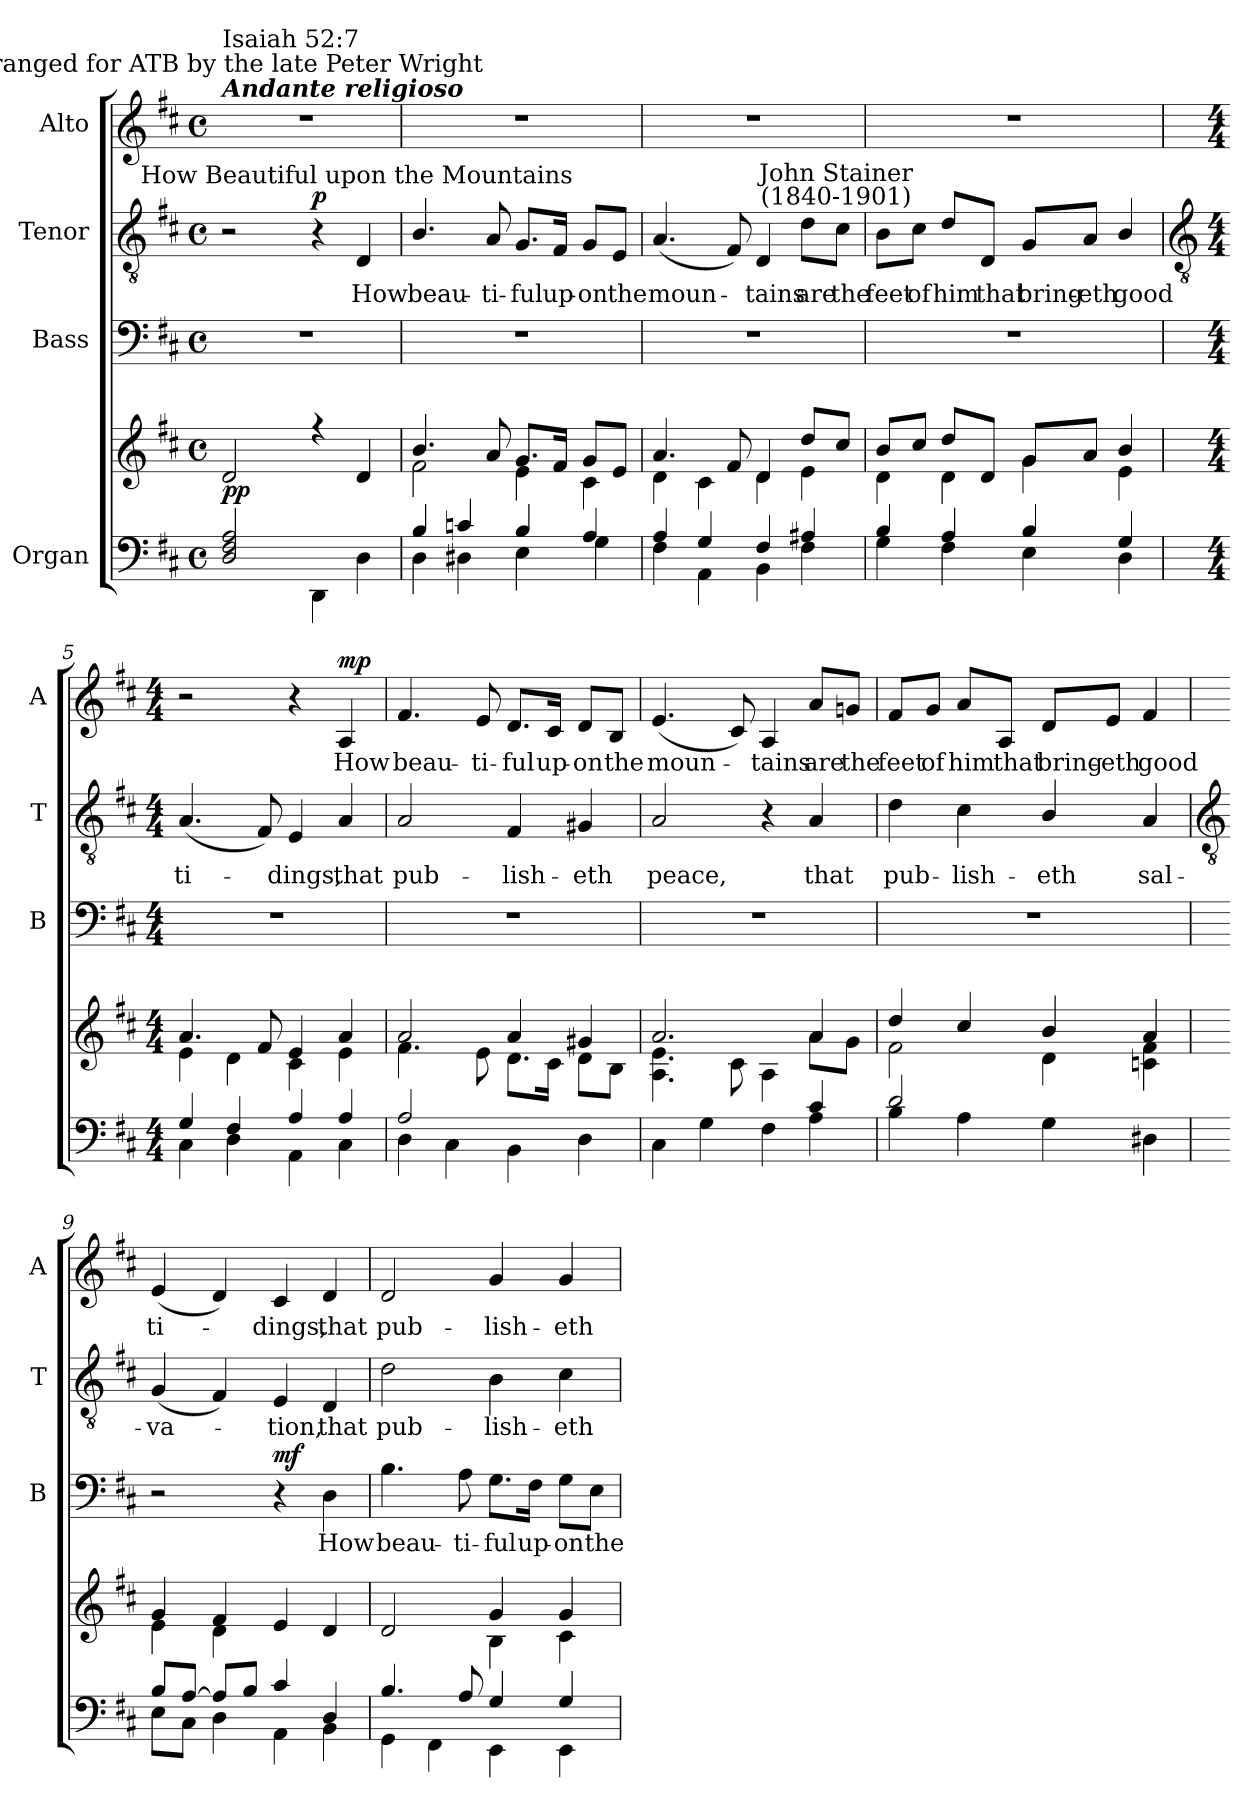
**kern	**kern	**dynam	**kern	**text	**dynam	**kern	**text	**dynam	**kern	**text	**dynam
*part4	*part4	*part4	*part3	*part3	*part3	*part2	*part2	*part2	*part1	*part1	*part1
*staff5	*staff4	*staff4/5	*staff3	*staff3	*staff3	*staff2	*staff2	*staff2	*staff1	*staff1	*staff1
*I"Organ	*	*	*I"Bass	*	*	*I"Tenor	*	*	*I"Alto	*	*
*	*	*	*I'B	*	*	*I'T	*	*	*I'A	*	*
*clefF4	*clefG2	*	*clefF4	*	*	*clefGv2	*	*	*clefG2	*	*
*k[f#c#]	*k[f#c#]	*	*k[f#c#]	*	*	*k[f#c#]	*	*	*k[f#c#]	*	*
*D:	*D:	*	*D:	*	*	*D:	*	*	*D:	*	*
*M4/4	*M4/4	*	*M4/4	*	*	*M4/4	*	*	*M4/4	*	*
*met(c)	*met(c)	*	*met(c)	*	*	*met(c)	*	*	*met(c)	*	*
*MM138	*MM138	*	*MM138	*	*	*MM138	*	*	*MM138	*	*
=1	=1	=1	=1	=1	=1	=1	=1	=1	=1	=1	=1
*^	*^	*	*	*	*	*	*	*	*	*	*
!	!	!	!	!	!	!	!	!	!	!	!LO:TX:a:Bi:t=Andante religioso	!	!
!	!	!	!	!	!	!	!	!	!	!	!LO:TX:a:cj:t=Arranged for ATB by the late Peter Wright	!	!
!	!	!	!	!	!	!	!	!	!	!	!LO:TX:a:t=Isaiah 52&colon;7	!	!
!	!	!	!	!LO:DY:b	!	!	!	!	!	!	!	!	!
2D/ 2F#/ 2A/	4ryy	2d/	1ryy	pp	1r	.	.	2r	.	.	1r	.	.
.	4ryy	.	.	.	.	.	.	.	.	.	.	.	.
!	!	!	!	!	!	!	!	!	!	!LO:DY:b	!	!	!
4ryy	4DD\	4r	.	.	.	.	.	4r	.	p	.	.	.
!	!	!	!	!	!	!	!	!LO:TX:a:cj:t=How Beautiful upon the Mountains	!	!	!	!	!
!	!	!	!	!	!	!	!	!	!LO:LY:b	!	!	!	!
4ryy	4D\	4d/	.	.	.	.	.	4D	How	.	.	.	.
=2	=2	=2	=2	=2	=2	=2	=2	=2	=2	=2	=2	=2	=2
!	!	!	!	!	!	!	!	!	!LO:LY:b	!	!	!	!
4B/	4D\	4.b/	2f#\	.	1r	.	.	4.B/	beau-	.	1r	.	.
4cn/	4D#X\	.	.	.	.	.	.	.	.	.	.	.	.
!	!	!	!	!	!	!	!	!	!LO:LY:b	!	!	!	!
.	.	8a/	.	.	.	.	.	8A	-ti-	.	.	.	.
!	!	!	!	!	!	!	!	!	!LO:LY:b	!	!	!	!
4B/	4E\	8.g/L	4e\	.	.	.	.	8.G/L	-ful	.	.	.	.
!	!	!	!	!	!	!	!	!	!LO:LY:b	!	!	!	!
.	.	16f#/J	.	.	.	.	.	16F#/Jk	up-	.	.	.	.
!	!	!	!	!	!	!	!	!	!LO:LY:b	!	!	!	!
4A/	4G\	8g/L	4c#\	.	.	.	.	8G/L	-on	.	.	.	.
!	!	!	!	!	!	!	!	!	!LO:LY:b	!	!	!	!
.	.	8e/J	.	.	.	.	.	8E/J	the	.	.	.	.
=3	=3	=3	=3	=3	=3	=3	=3	=3	=3	=3	=3	=3	=3
!	!	!	!	!	!	!	!	!	!LO:LY:b	!	!	!	!
4A/	4F#\	4.a/	4d\	.	1r	.	.	(<4.A	moun-	.	1r	.	.
4G/	4AA\	.	4c#\	.	.	.	.	.	.	.	.	.	.
.	.	8f#/	.	.	.	.	.	8F#)	.	.	.	.	.
!	!	!	!	!	!	!	!	!	!LO:LY:b	!	!	!	!
4F#/	4BB\	4d/	4d\	.	.	.	.	4D	tains	.	.	.	.
!	!	!	!	!	!	!	!	!	!LO:LY:b	!	!	!	!
4A#X/	4F#\	8dd/L	4e\	.	.	.	.	8d\L	are	.	.	.	.
!	!	!	!	!	!	!	!	!LO:TX:a:cj:t=John Stainer\n(1840-1901)	!	!	!	!	!
!	!	!	!	!	!	!	!	!	!LO:LY:b	!	!	!	!
.	.	8cc#/J	.	.	.	.	.	8c#\J	the	.	.	.	.
=4	=4	=4	=4	=4	=4	=4	=4	=4	=4	=4	=4	=4	=4
!	!	!	!	!	!	!	!	!	!LO:LY:b	!	!	!	!
4B/	4G\	8b/L	4d\	.	1r	.	.	8B\L	feet	.	1r	.	.
!	!	!	!	!	!	!	!	!	!LO:LY:b	!	!	!	!
.	.	8cc#/J	.	.	.	.	.	8c#\J	of	.	.	.	.
!	!	!	!	!	!	!	!	!	!LO:LY:b	!	!	!	!
4A/	4F#\	8dd/L	4d\	.	.	.	.	8d/L	him	.	.	.	.
!	!	!	!	!	!	!	!	!	!LO:LY:b	!	!	!	!
.	.	8d/J	.	.	.	.	.	8D/J	that	.	.	.	.
!	!	!	!	!	!	!	!	!	!LO:LY:b	!	!	!	!
4B/	4E\	8g/L	4g\	.	.	.	.	8G/L	bring-	.	.	.	.
!	!	!	!	!	!	!	!	!	!LO:LY:b	!	!	!	!
.	.	8a/J	.	.	.	.	.	8A/J	-eth	.	.	.	.
!	!	!	!	!	!	!	!	!	!LO:LY:b	!	!	!	!
4G/	4D\	4b/	4e\	.	.	.	.	4B/	good	.	.	.	.
!!LO:LB:g=z
=5	=5	=5	=5	=5	=5	=5	=5	=5	=5	=5	=5	=5	=5
*	*	*	*	*	*	*	*	*clefGv2	*	*	*	*	*
*M4/4	*	*M4/4	*	*	*M4/4	*	*	*M4/4	*	*	*M4/4	*	*
!	!	!	!	!	!	!	!	!	!LO:LY:b	!	!	!	!
4G/	4C#\	4.a/	4e\	.	1r	.	.	(<4.A	ti-	.	2r	.	.
4F#/	4D\	.	4d\	.	.	.	.	.	.	.	.	.	.
.	.	8f#/	.	.	.	.	.	8F#)	.	.	.	.	.
!	!	!	!	!	!	!	!	!	!LO:LY:b	!	!	!	!
4A/	4AA\	4e/	4c#\	.	.	.	.	4E	dings,	.	4r	.	.
!	!	!	!	!	!	!	!	!	!LO:LY:b	!	!	!LO:LY:b	!LO:DY:b
4A/	4C#\	4a/	4e\	.	.	.	.	4A	that	.	4A	How	mp
=6	=6	=6	=6	=6	=6	=6	=6	=6	=6	=6	=6	=6	=6
!	!	!	!	!	!	!	!	!	!LO:LY:b	!	!	!LO:LY:b	!
2A/	4D\	2a/	4.f#\	.	1r	.	.	2A	pub-	.	4.f#	beau-	.
.	4C#\	.	.	.	.	.	.	.	.	.	.	.	.
!	!	!	!	!	!	!	!	!	!	!	!	!LO:LY:b	!
.	.	.	8e\	.	.	.	.	.	.	.	8e	-ti-	.
!	!	!	!	!	!	!	!	!	!LO:LY:b	!	!	!LO:LY:b	!
4ryy	4BB\	4a/	8.d\L	.	.	.	.	4F#	-lish-	.	8.d/L	-ful	.
!	!	!	!	!	!	!	!	!	!	!	!	!LO:LY:b	!
.	.	.	16c#\J	.	.	.	.	.	.	.	16c#/Jk	up-	.
!	!	!	!	!	!	!	!	!	!LO:LY:b	!	!	!LO:LY:b	!
4ryy	4D\	4g#X/	8d\L	.	.	.	.	4G#X	-eth	.	8d/L	-on	.
!	!	!	!	!	!	!	!	!	!	!	!	!LO:LY:b	!
.	.	.	8B\J	.	.	.	.	.	.	.	8B/J	the	.
=7	=7	=7	=7	=7	=7	=7	=7	=7	=7	=7	=7	=7	=7
!	!	!	!	!	!	!	!	!	!LO:LY:b	!	!	!LO:LY:b	!
4ryy	4C#\	2.a/	4.A\ 4.e\	.	1r	.	.	2A	peace,	.	(<4.e	moun-	.
4ryy	4G\	.	.	.	.	.	.	.	.	.	.	.	.
.	.	.	8c#\	.	.	.	.	.	.	.	8c#)	.	.
!	!	!	!	!	!	!	!	!	!	!	!	!LO:LY:b	!
4ryy	4F#\	.	4A\	.	.	.	.	4r	.	.	4A	tains	.
!	!	!	!	!	!	!	!	!	!LO:LY:b	!	!	!LO:LY:b	!
4c#/	4A\	4a/	8a\L	.	.	.	.	4A	that	.	8a/L	are	.
!	!	!	!	!	!	!	!	!	!	!	!	!LO:LY:b	!
.	.	.	8g\J	.	.	.	.	.	.	.	8gn/J	the	.
=8	=8	=8	=8	=8	=8	=8	=8	=8	=8	=8	=8	=8	=8
!	!	!	!	!	!	!	!	!	!LO:LY:b	!	!	!LO:LY:b	!
2d/	4B\	4dd/	2f#\	.	1r	.	.	4d	pub-	.	8f#/L	feet	.
!	!	!	!	!	!	!	!	!	!	!	!	!LO:LY:b	!
.	.	.	.	.	.	.	.	.	.	.	8g/J	of	.
!	!	!	!	!	!	!	!	!	!LO:LY:b	!	!	!LO:LY:b	!
.	4A\	4cc#/	.	.	.	.	.	4c#	-lish-	.	8a/L	him	.
!	!	!	!	!	!	!	!	!	!	!	!	!LO:LY:b	!
.	.	.	.	.	.	.	.	.	.	.	8A/J	that	.
!	!	!	!	!	!	!	!	!	!LO:LY:b	!	!	!LO:LY:b	!
4ryy	4G\	4b/	4d\	.	.	.	.	4B/	-eth	.	8d/L	bring-	.
!	!	!	!	!	!	!	!	!	!	!	!	!LO:LY:b	!
.	.	.	.	.	.	.	.	.	.	.	8e/J	-eth	.
!	!	!	!	!	!	!	!	!	!LO:LY:b	!	!	!LO:LY:b	!
4ryy	4D#X\	4a/	4cn\ 4f#\	.	.	.	.	4A	sal-	.	4f#	good	.
!!LO:LB:g=z
=9	=9	=9	=9	=9	=9	=9	=9	=9	=9	=9	=9	=9	=9
*	*	*	*	*	*	*	*	*clefGv2	*	*	*	*	*
!	!	!	!	!	!	!	!	!	!LO:LY:b	!	!	!LO:LY:b	!
8B/L	8E\L	4g/	4e\	.	2r	.	.	(<4G	-va-	.	(<4e	ti-	.
[8A/J	8C#\J	.	.	.	.	.	.	.	.	.	.	.	.
8A/L]	4D\	4f#/	4d\	.	.	.	.	4F#)	.	.	4d)	.	.
8B/J	.	.	.	.	.	.	.	.	.	.	.	.	.
!	!	!	!	!	!	!	!LO:DY:b	!	!LO:LY:b	!	!	!LO:LY:b	!
4c#/	4AA\	4e/	4ryy	.	4r	.	mf	4E	tion,	.	4c#	dings,	.
!	!	!	!	!	!	!LO:LY:b	!	!	!LO:LY:b	!	!	!LO:LY:b	!
4D/	4BB\	4d/	4ryy	.	4D	How	.	4D	that	.	4d	that	.
=10	=10	=10	=10	=10	=10	=10	=10	=10	=10	=10	=10	=10	=10
!	!	!	!	!	!	!LO:LY:b	!	!	!LO:LY:b	!	!	!LO:LY:b	!
4.B/	4GG\	2d/	4ryy	.	4.B	beau-	.	2d	pub-	.	2d	pub-	.
.	4FF#\	.	4ryy	.	.	.	.	.	.	.	.	.	.
!	!	!	!	!	!	!LO:LY:b	!	!	!	!	!	!	!
8A/	.	.	.	.	8A	-ti-	.	.	.	.	.	.	.
!	!	!	!	!	!	!LO:LY:b	!	!	!LO:LY:b	!	!	!LO:LY:b	!
4G/	4EE\	4g/	4B\	.	8.G\L	-ful	.	4B	-lish-	.	4g	-lish-	.
!	!	!	!	!	!	!LO:LY:b	!	!	!	!	!	!	!
.	.	.	.	.	16F#\Jk	up-	.	.	.	.	.	.	.
!	!	!	!	!	!	!LO:LY:b	!	!	!LO:LY:b	!	!	!LO:LY:b	!
4G/	4EE\	4g/	4c#\	.	8G\L	-on	.	4c#	-eth	.	4g	-eth	.
!	!	!	!	!	!	!LO:LY:b	!	!	!	!	!	!	!
.	.	.	.	.	8E\J	the	.	.	.	.	.	.	.
*v	*v	*	*	*	*	*	*	*	*	*	*	*	*
*	*v	*v	*	*	*	*	*	*	*	*	*	*
=	=	=	=	=	=	=	=	=	=	=	=
*-	*-	*-	*-	*-	*-	*-	*-	*-	*-	*-	*-
